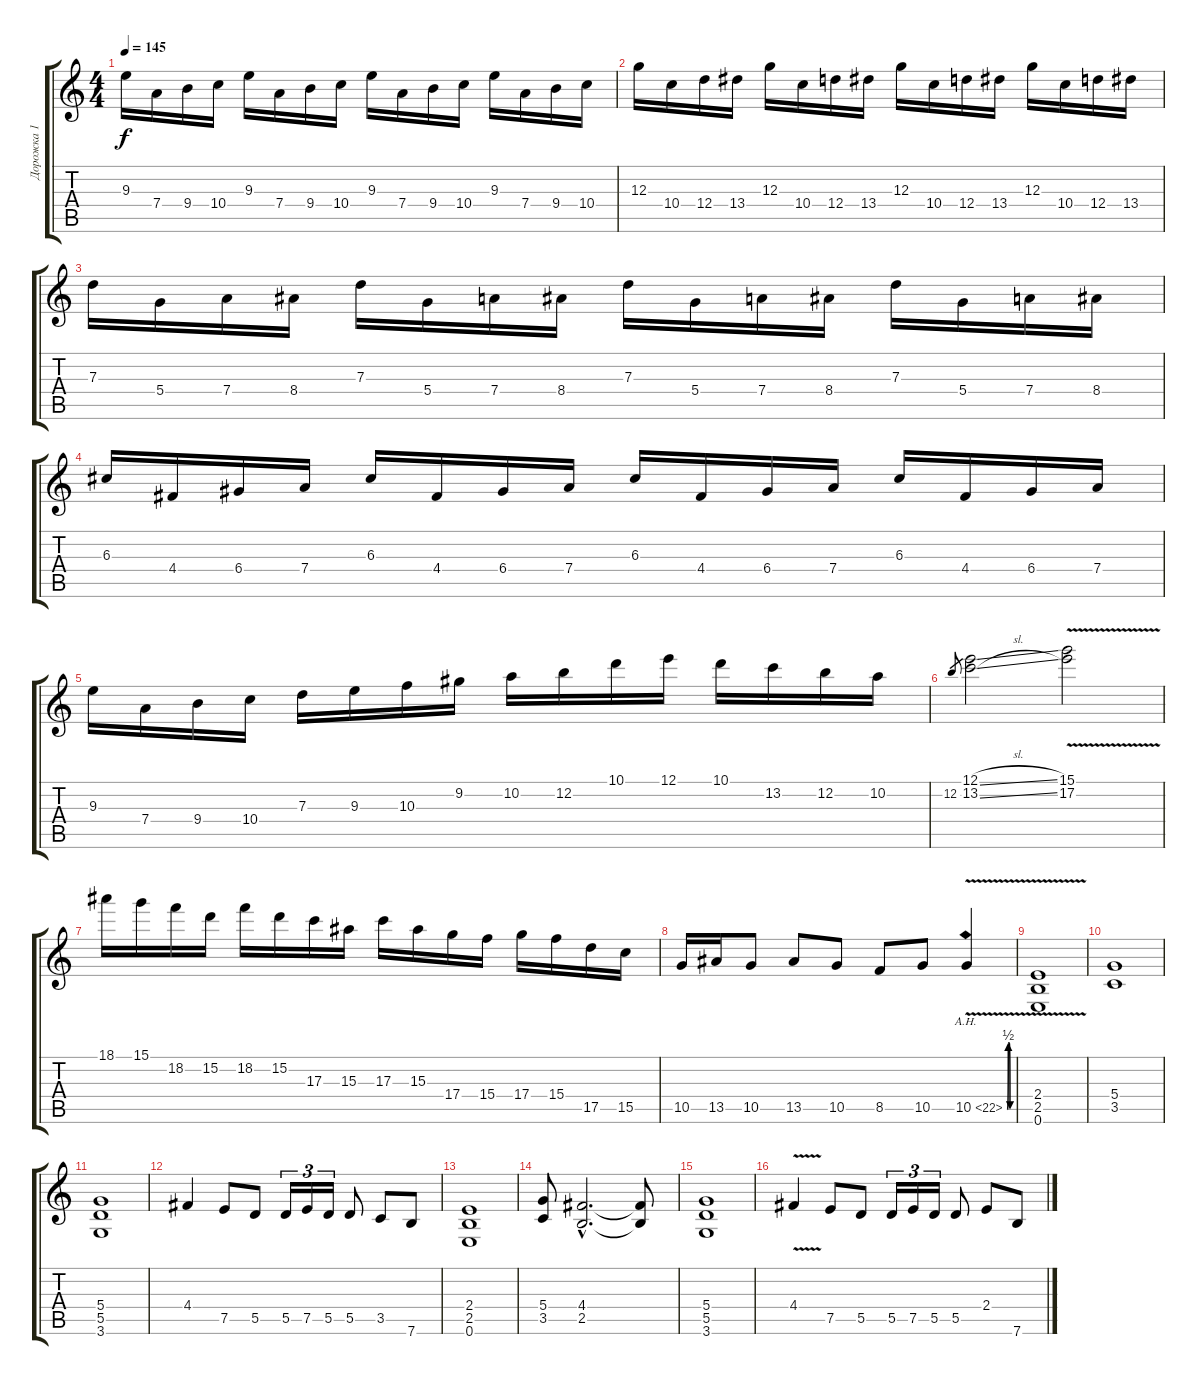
\track ("Дорожка 1" "Дорожка 1") {instrument overdrivenguitar}
\staff {score tabs}
\tuning (E4 B3 G3 D3 A2 E2) {hide}
\ts (4 4)
\tempo 145
\clef g2
\ks c
9.3.16{dy f} 7.4.16 9.4.16 10.4.16 9.3.16 7.4.16 9.4.16 10.4.16 9.3.16 7.4.16 9.4.16 10.4.16 9.3.16 7.4.16 9.4.16 10.4.16 |
12.3.16 10.4.16 12.4.16 13.4.16 12.3.16 10.4.16 12.4.16 13.4.16 12.3.16 10.4.16 12.4.16 13.4.16 12.3.16 10.4.16 12.4.16 13.4.16 |
7.3.16 5.4.16 7.4.16 8.4.16 7.3.16 5.4.16 7.4.16 8.4.16 7.3.16 5.4.16 7.4.16 8.4.16 7.3.16 5.4.16 7.4.16 8.4.16 |
6.3.16 4.4.16 6.4.16 7.4.16 6.3.16 4.4.16 6.4.16 7.4.16 6.3.16 4.4.16 6.4.16 7.4.16 6.3.16 4.4.16 6.4.16 7.4.16 |
9.3.16 7.4.16 9.4.16 10.4.16 7.3.16 9.3.16 10.3.16 9.2.16 10.2.16 12.2.16 10.1.16 12.1.16 10.1.16 13.2.16 12.2.16 10.2.16 |
12.2.8{gr} (12.1{sl} 13.2{sl}).2 (15.1{v} 17.2{v}).2 |
18.1.16 15.1.16 18.2.16 15.2.16 18.2.16 15.2.16 17.3.16 15.3.16 17.3.16 15.3.16 17.4.16 15.4.16 17.4.16 15.4.16 17.5.16 15.5.16 |
10.5.16 13.5.16 10.5.8 13.5.8 10.5.8 8.5.8 10.5.8 10.5{be (custom 0 0 10 2 20 2 30 0 60 0) ah 12 v}.4 |
(2.4 2.5{v} 0.6).1 |
(5.4 3.5).1 |
(5.4 5.5 3.6).1 |
4.4.4 7.5.8 5.5.8 5.5.16{tu (3 2)} 7.5.16{tu (3 2)} 5.5.16{tu (3 2)} 5.5.8 3.5.8 7.6.8 |
(2.4 2.5 0.6).1 |
(5.4 3.5).8 (4.4{hac} 2.5{hac}).2{d} (4.4{t} 2.5{t}).8 |
(5.4 5.5 3.6).1 |
4.4{v}.4 7.5.8 5.5.8 5.5.16{tu (3 2)} 7.5.16{tu (3 2)} 5.5.16{tu (3 2)} 5.5.8 2.4.8 7.6.8
